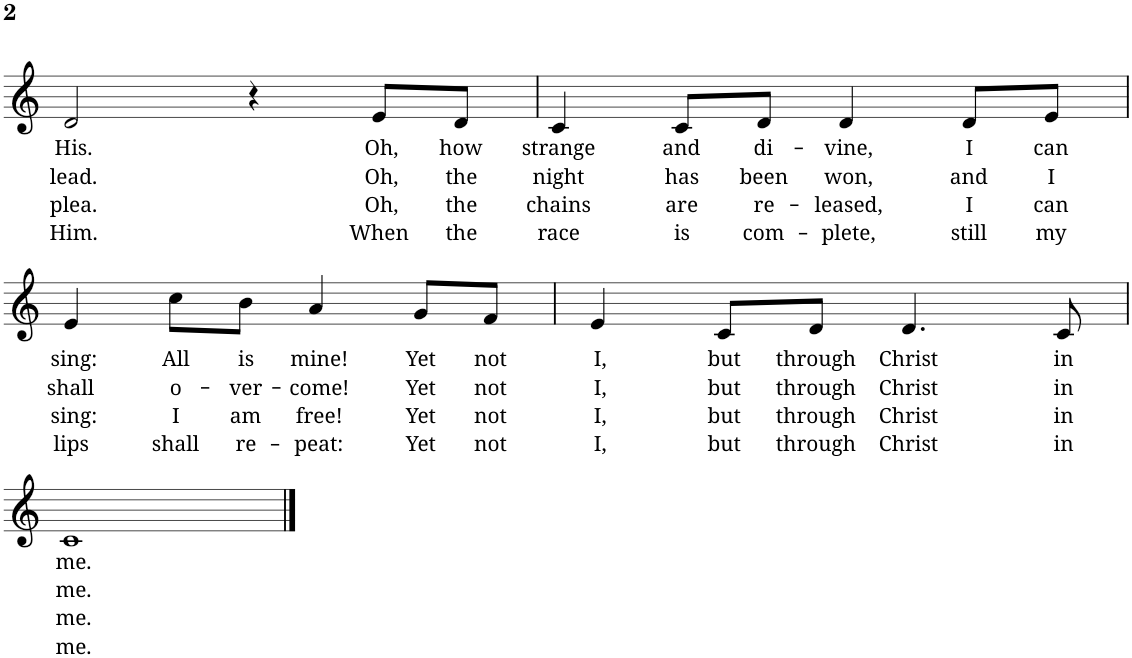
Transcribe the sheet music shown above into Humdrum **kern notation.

**kern	**text	**text	**text	**text
*part1	*part1	*part1	*part1	*part1
*staff1	*staff1	*staff1	*staff1	*staff1
*I"Piano	*	*	*	*
*I'Pno.	*	*	*	*
!!LO:PB:g=z
*clefG2	*	*	*	*
*k[]	*	*	*	*
*M4/4	*	*	*	*
=13	=13	=13	=13	=13
!	!LO:LY:b	!LO:LY:b	!LO:LY:b	!LO:LY:b
2d/	His.	lead.	plea.	Him.
4r	.	.	.	.
!	!LO:LY:b	!LO:LY:b	!LO:LY:b	!LO:LY:b
8e/L	Oh,	Oh,	Oh,	When
!	!LO:LY:b	!LO:LY:b	!LO:LY:b	!LO:LY:b
8d/J	how	the	the	the
=14	=14	=14	=14	=14
!	!LO:LY:b	!LO:LY:b	!LO:LY:b	!LO:LY:b
4c/	strange	night	chains	race
!	!LO:LY:b	!LO:LY:b	!LO:LY:b	!LO:LY:b
8c/L	and	has	are	is
!	!LO:LY:b	!LO:LY:b	!LO:LY:b	!LO:LY:b
8d/J	di-	been	re-	com-
!	!LO:LY:b	!LO:LY:b	!LO:LY:b	!LO:LY:b
4d/	-vine,	won,	-leased,	-plete,
!	!LO:LY:b	!LO:LY:b	!LO:LY:b	!LO:LY:b
8d/L	I	and	I	still
!	!LO:LY:b	!LO:LY:b	!LO:LY:b	!LO:LY:b
8e/J	can	I	can	my
!!LO:LB:g=z
=15	=15	=15	=15	=15
!	!LO:LY:b	!LO:LY:b	!LO:LY:b	!LO:LY:b
4e/	sing:	shall	sing:	lips
!	!LO:LY:b	!LO:LY:b	!LO:LY:b	!LO:LY:b
8cc\L	All	o-	I	shall
!	!LO:LY:b	!LO:LY:b	!LO:LY:b	!LO:LY:b
8b\J	is	-ver-	am	re-
!	!LO:LY:b	!LO:LY:b	!LO:LY:b	!LO:LY:b
4a/	mine!	-come!	free!	-peat:
!	!LO:LY:b	!LO:LY:b	!LO:LY:b	!LO:LY:b
8g/L	Yet	Yet	Yet	Yet
!	!LO:LY:b	!LO:LY:b	!LO:LY:b	!LO:LY:b
8f/J	not	not	not	not
=16	=16	=16	=16	=16
!	!LO:LY:b	!LO:LY:b	!LO:LY:b	!LO:LY:b
4e/	I,	I,	I,	I,
!	!LO:LY:b	!LO:LY:b	!LO:LY:b	!LO:LY:b
8c/L	but	but	but	but
!	!LO:LY:b	!LO:LY:b	!LO:LY:b	!LO:LY:b
8d/J	through	through	through	through
!	!LO:LY:b	!LO:LY:b	!LO:LY:b	!LO:LY:b
4.d/	Christ	Christ	Christ	Christ
!	!LO:LY:b	!LO:LY:b	!LO:LY:b	!LO:LY:b
8c/	in	in	in	in
!!LO:LB:g=z
=17	=17	=17	=17	=17
!	!LO:LY:b	!LO:LY:b	!LO:LY:b	!LO:LY:b
1c	me.	me.	me.	me.
==	==	==	==	==
*-	*-	*-	*-	*-
